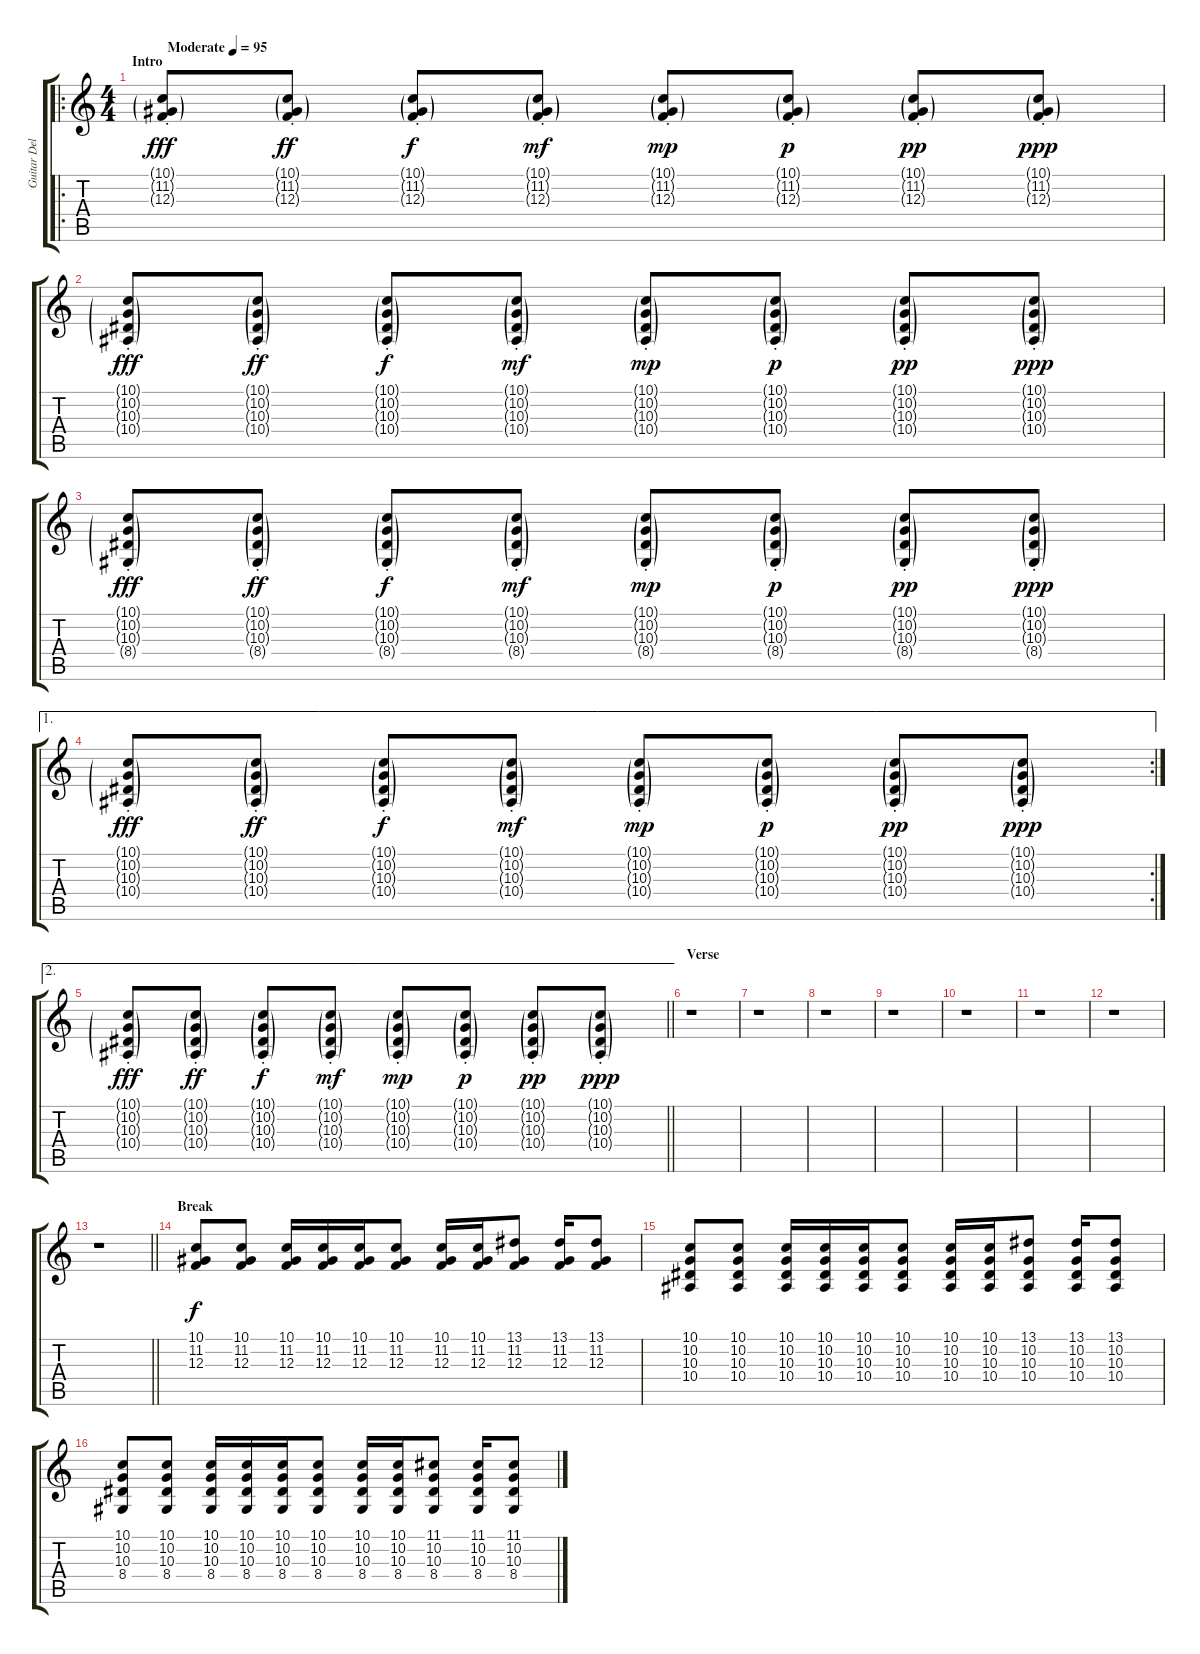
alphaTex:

\track ("Guitar Delays" "Guitar Del") {instrument pad8sweep}
\staff {score tabs}
\tuning (D4 A3 F3 C3 G2 C2) {hide}
\ro
\ts (4 4)
\section ("" "Intro")
\tempo (95 "Moderate")
\clef g2
\ks c
(10.1{g st} 11.2{g st} 12.3{g st}).8{dy fff instrument pad8sweep} (10.1{g st} 11.2{g st} 12.3{g st}).8{dy ff} (10.1{g st} 11.2{g st} 12.3{g st}).8{dy f} (10.1{g st} 11.2{g st} 12.3{g st}).8{dy mf} (10.1{g st} 11.2{g st} 12.3{g st}).8{dy mp} (10.1{g st} 11.2{g st} 12.3{g st}).8{dy p} (10.1{g st} 11.2{g st} 12.3{g st}).8{dy pp} (10.1{g st} 11.2{g st} 12.3{g st}).8{dy ppp} |
(10.1{g st} 10.2{g st} 10.3{g st} 10.4{g st}).8{dy fff} (10.1{g st} 10.2{g st} 10.3{g st} 10.4{g st}).8{dy ff} (10.1{g st} 10.2{g st} 10.3{g st} 10.4{g st}).8{dy f} (10.1{g st} 10.2{g st} 10.3{g st} 10.4{g st}).8{dy mf} (10.1{g st} 10.2{g st} 10.3{g st} 10.4{g st}).8{dy mp} (10.1{g st} 10.2{g st} 10.3{g st} 10.4{g st}).8{dy p} (10.1{g st} 10.2{g st} 10.3{g st} 10.4{g st}).8{dy pp} (10.1{g st} 10.2{g st} 10.3{g st} 10.4{g st}).8{dy ppp} |
(10.1{g st} 10.2{g st} 10.3{g st} 8.4{g st}).8{dy fff} (10.1{g st} 10.2{g st} 10.3{g st} 8.4{g st}).8{dy ff} (10.1{g st} 10.2{g st} 10.3{g st} 8.4{g st}).8{dy f} (10.1{g st} 10.2{g st} 10.3{g st} 8.4{g st}).8{dy mf} (10.1{g st} 10.2{g st} 10.3{g st} 8.4{g st}).8{dy mp} (10.1{g st} 10.2{g st} 10.3{g st} 8.4{g st}).8{dy p} (10.1{g st} 10.2{g st} 10.3{g st} 8.4{g st}).8{dy pp} (10.1{g st} 10.2{g st} 10.3{g st} 8.4{g st}).8{dy ppp} |
\ae 1
\rc 2
(10.1{g st} 10.2{g st} 10.3{g st} 10.4{g st}).8{dy fff} (10.1{g st} 10.2{g st} 10.3{g st} 10.4{g st}).8{dy ff} (10.1{g st} 10.2{g st} 10.3{g st} 10.4{g st}).8{dy f} (10.1{g st} 10.2{g st} 10.3{g st} 10.4{g st}).8{dy mf} (10.1{g st} 10.2{g st} 10.3{g st} 10.4{g st}).8{dy mp} (10.1{g st} 10.2{g st} 10.3{g st} 10.4{g st}).8{dy p} (10.1{g st} 10.2{g st} 10.3{g st} 10.4{g st}).8{dy pp} (10.1{g st} 10.2{g st} 10.3{g st} 10.4{g st}).8{dy ppp} |
\ae 2
\barLineRight lightlight
(10.1{g st} 10.2{g st} 10.3{g st} 10.4{g st}).8{dy fff} (10.1{g st} 10.2{g st} 10.3{g st} 10.4{g st}).8{dy ff} (10.1{g st} 10.2{g st} 10.3{g st} 10.4{g st}).8{dy f} (10.1{g st} 10.2{g st} 10.3{g st} 10.4{g st}).8{dy mf} (10.1{g st} 10.2{g st} 10.3{g st} 10.4{g st}).8{dy mp} (10.1{g st} 10.2{g st} 10.3{g st} 10.4{g st}).8{dy p} (10.1{g st} 10.2{g st} 10.3{g st} 10.4{g st}).8{dy pp} (10.1{g st} 10.2{g st} 10.3{g st} 10.4{g st}).8{dy ppp} |
\section ("" "Verse")
r.1 |
r.1 |
r.1 |
r.1 |
r.1 |
r.1 |
r.1 |
\barLineRight lightlight
r.1 |
\section ("" "Break")
(10.1 11.2 12.3).8{dy f} (10.1 11.2 12.3).8 (10.1 11.2 12.3).16 (10.1 11.2 12.3).16 (10.1 11.2 12.3).16 (10.1 11.2 12.3).8 (10.1 11.2 12.3).16 (10.1 11.2 12.3).16 (13.1 11.2 12.3).8 (13.1 11.2 12.3).16 (13.1 11.2 12.3).8 |
(10.1 10.2 10.3 10.4).8 (10.1 10.2 10.3 10.4).8 (10.1 10.2 10.3 10.4).16 (10.1 10.2 10.3 10.4).16 (10.1 10.2 10.3 10.4).16 (10.1 10.2 10.3 10.4).8 (10.1 10.2 10.3 10.4).16 (10.1 10.2 10.3 10.4).16 (13.1 10.2 10.3 10.4).8 (13.1 10.2 10.3 10.4).16 (13.1 10.2 10.3 10.4).8 |
(10.1 10.2 10.3 8.4).8 (10.1 10.2 10.3 8.4).8 (10.1 10.2 10.3 8.4).16 (10.1 10.2 10.3 8.4).16 (10.1 10.2 10.3 8.4).16 (10.1 10.2 10.3 8.4).8 (10.1 10.2 10.3 8.4).16 (10.1 10.2 10.3 8.4).16 (11.1 10.2 10.3 8.4).8 (11.1 10.2 10.3 8.4).16 (11.1 10.2 10.3 8.4).8
